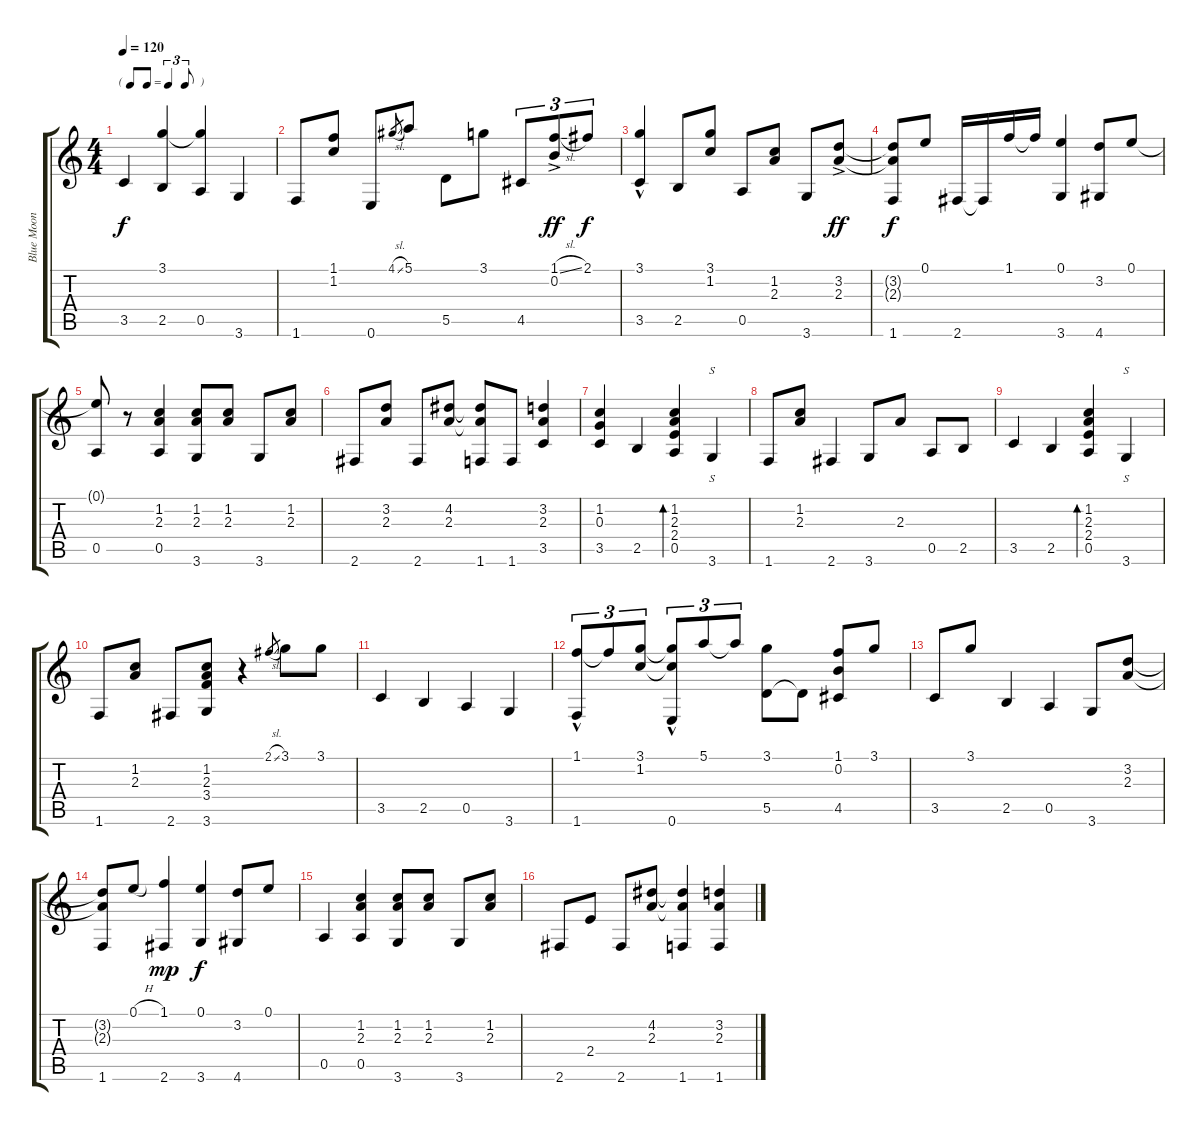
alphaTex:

\track ("Blue Moon org." "Blue Moon ") {instrument acousticguitarnylon}
\staff {score tabs}
\tuning (E4 B3 G3 D3 A2 E2) {hide}
\ts (4 4)
\tf triplet8th
\tempo 120
\clef g2
\ks c
3.5.4{dy f} (3.1 2.5).4 (3.1{t} 0.5).4 3.6.4 |
1.6.8 (1.1 1.2).8 0.6.8 4.1{sl}.8{gr} 5.1.8 5.5.8 3.1.8 4.5.8{tu (3 2)} (1.1{sl ac} 0.2).8{tu (3 2) dy ff} 2.1.8{tu (3 2) dy f} |
(3.1{hac} 3.5).4 2.5.8 (3.1 1.2).8 0.5.8 (1.2 2.3).8 3.6.8 (3.2{ac} 2.3).8{dy ff} |
(3.2{t} 2.3{t} 1.6).8{dy f} 0.1.8 2.6.16 2.6{t}.16 1.1.16 1.1{t}.16 (0.1 3.6).4 (3.2 4.6).8 0.1.8 |
(0.1{t} 0.5).8 r.8 (1.2 2.3 0.5).4 (1.2 2.3 3.6).8 (1.2 2.3).8 3.6.8 (1.2 2.3).8 |
2.6.8 (3.2 2.3).8 2.6.8 (4.2 2.3).8 (4.2{t} 2.3{t} 1.6).8 1.6.8 (3.2 2.3 3.5).4 |
(1.2 0.3 3.5).4 2.5.4 (1.2 2.3 2.4 0.5).4{bd 120} 3.6.4{s} |
1.6.8 (1.2 2.3).8 2.6.4 3.6.8 2.3.8 0.5.8 2.5.8 |
3.5.4 2.5.4 (1.2 2.3 2.4 0.5).4{bd 120} 3.6.4{s} |
1.6.8 (1.2 2.3).8 2.6.8 (1.2 2.3 3.4 3.6).8 r.4 2.1{sl}.8{gr} 3.1.8 3.1.8 |
3.5.4 2.5.4 0.5.4 3.6.4 |
(1.1 1.6{hac}).8{tu (3 2)} 1.1{t}.8{tu (3 2)} (3.1 1.2).8{tu (3 2)} (3.1{t} 1.2{t} 0.6{hac}).8{tu (3 2)} 5.1.8{tu (3 2)} 5.1{t}.8{tu (3 2)} (3.1 5.5).8 5.5{t}.8 (1.1 0.2 4.5).8 3.1.8 |
3.5.8 3.1.8 2.5.4 0.5.4 3.6.8 (3.2 2.3).8 |
(3.2{t} 2.3{t} 1.6).8 0.1{h}.8 (1.1 2.6).4{dy mp} (0.1 3.6).4{dy f} (3.2 4.6).8 0.1.8 |
0.5.4 (1.2 2.3 0.5).4 (1.2 2.3 3.6).8 (1.2 2.3).8 3.6.8 (1.2 2.3).8 |
2.6.8 2.4.8 2.6.8 (4.2 2.3).8 (4.2{t} 2.3{t} 1.6).4 (3.2 2.3 1.6).4
